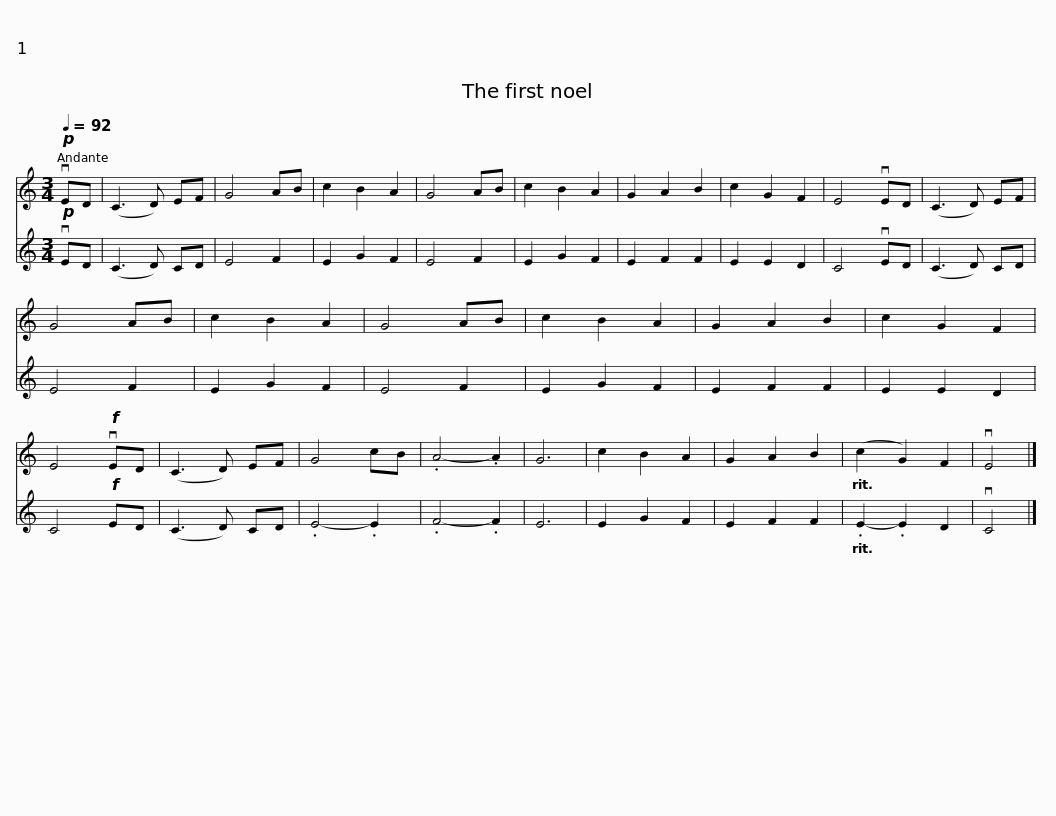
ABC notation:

X:1
%%score 1 2
L:1/8
Q:1/4=92
M:3/4
I:linebreak $
K:C
V:1 treble
V:2 treble
V:1
!p! vED | (C3 D) EF | G4 AB | c2 B2 A2 | G4 AB | %5
 c2 B2 A2 | G2 A2 B2 | c2 G2 F2 | E4 vED | (C3 D) EF | %10
 G4 AB |$ c2 B2 A2 | G4 AB | c2 B2 A2 | G2 A2 B2 | %15
 c2 G2 F2 | E4!f! vED | (C3 D) EF | G4 cB | .A4- .A2 | %20
 G6 | c2 B2 A2 | G2 A2 B2 | (c2 G2) F2 |$ vE4 |] %25
V:2
!p! vED | (C3 D) CD | E4 F2 | E2 G2 F2 | E4 F2 | %5
 E2 G2 F2 | E2 F2 F2 | E2 E2 D2 | C4 vED | (C3 D) CD | %10
 E4 F2 |$ E2 G2 F2 | E4 F2 | E2 G2 F2 | E2 F2 F2 | %15
 E2 E2 D2 | C4!f! ED | (C3 D) CD | .E4- .E2 | .F4- .F2 | %20
 E6 | E2 G2 F2 | E2 F2 F2 | .E2- .E2 D2 |$ vC4 |] %25
